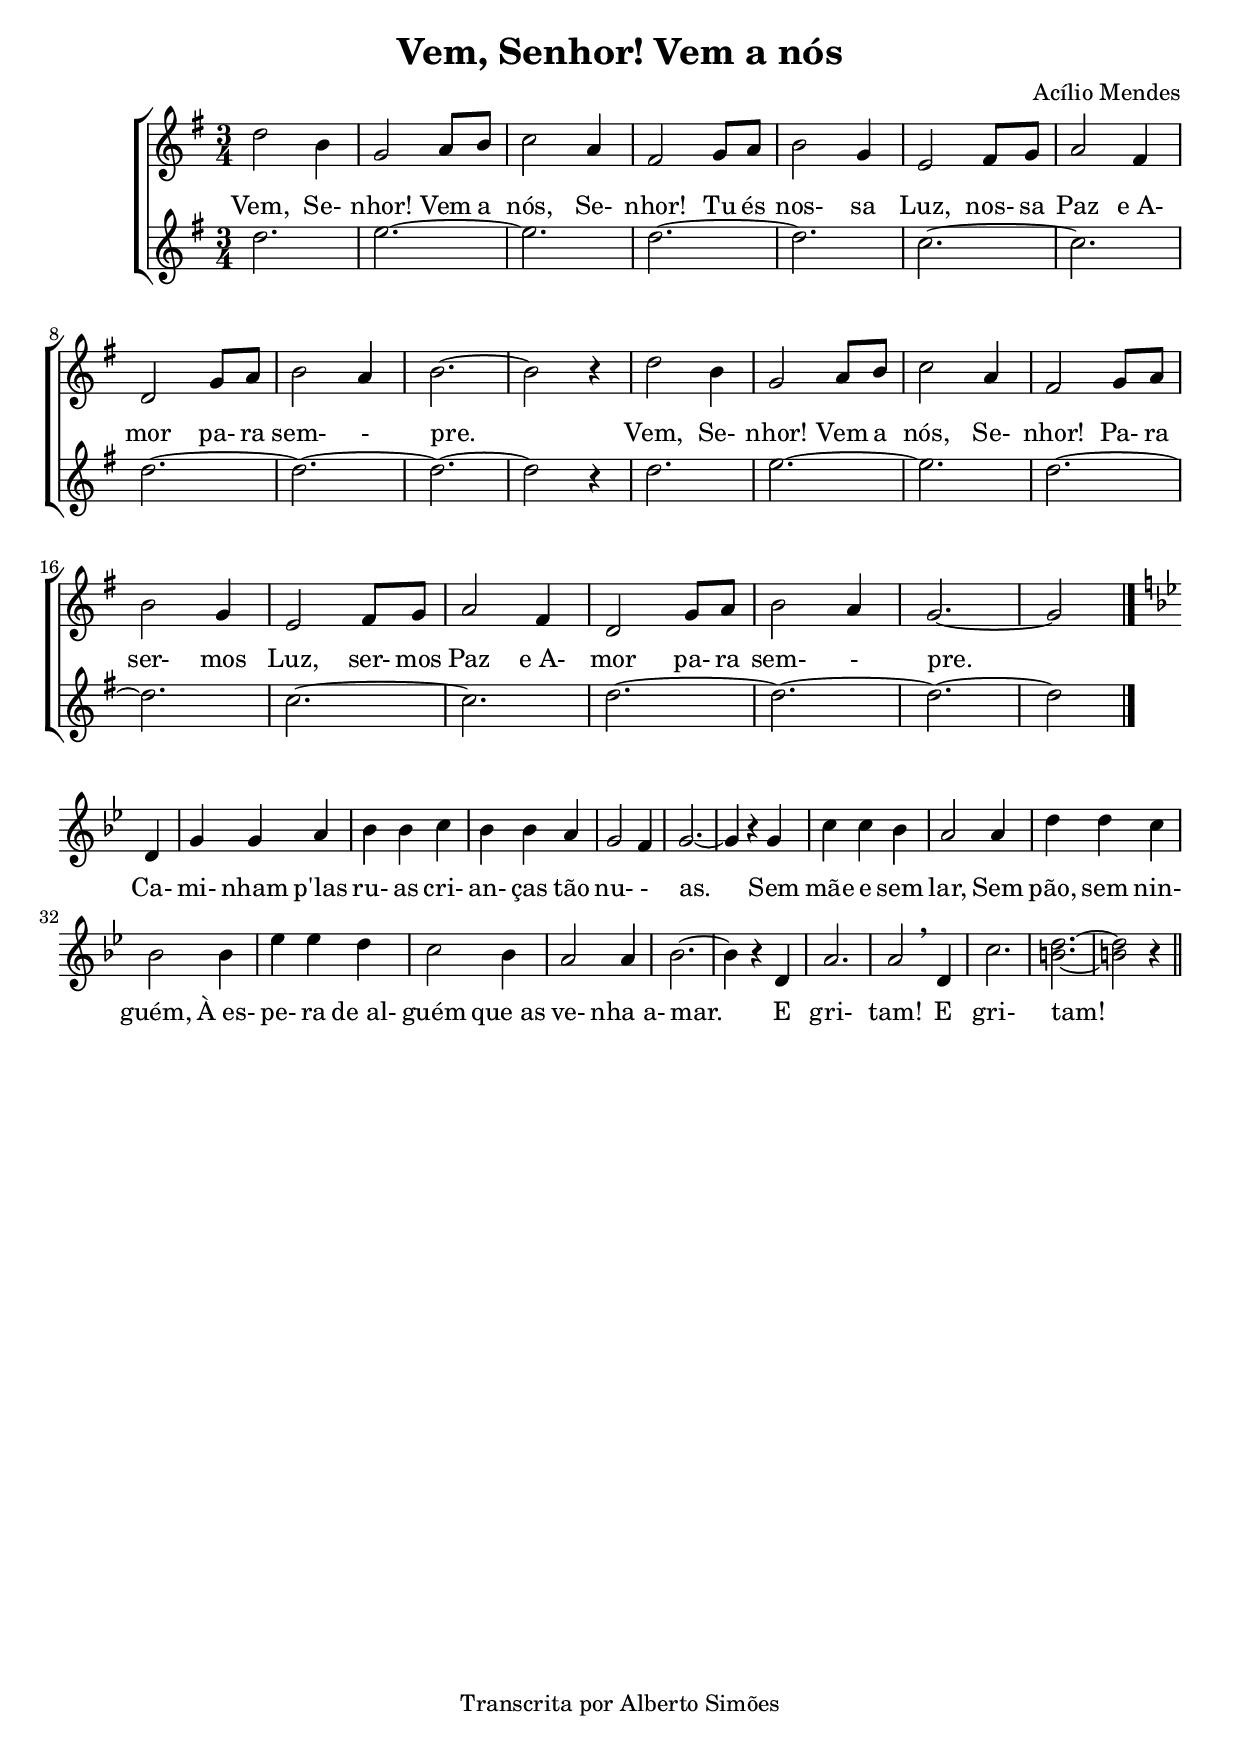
\version "2.14.0"

\header {
  title = "Vem, Senhor! Vem a nós"
  composer = "Acílio Mendes"
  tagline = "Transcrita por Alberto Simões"

  ocasioes = "advento"
  seccao   = "advento"

}

melody = \relative c'' {
  \key g \major
  \time 3/4

  d2 b4 | g2 a8[ b] | c2 a4 | fis2 g8[ a]| b2 g4 | e2 fis8[ g] | a2 fis4 | d2 g8[ a] |
  b2 a4 | b2. ~| b2 r4 | d2 b4 | g2 a8[ b] | c2 a4 | fis2 g8[ a] | b2 g4 | e2 fis8[ g] |a2 fis4|
  d2 g8[ a] | b2 a4 | g2. ~ 
  g2 \bar "|." \break

  \key bes \major
  d4 |
  g g a | bes bes c | bes bes a | g2 f4 | g2. ~
  g4 r g | c c bes| a2 a4| d d c | bes2 bes4 | ees4 ees d | c2 bes4 | a2 a4 |
  bes2. ~ bes4 r d, | a'2. | a2 \breathe d,4 | c'2. | <b d>2. ~ <b! d>2 r4 \bar "||"
}

baixo = \relative c'' {
  \key g \major \time 3/4
  d2. e2. ~ e2. d2. ~ d2. c2. ~ c2. d2. ~ d2. ~ d2. ~ d2 r4 d2. e2. ~ e2. 
  d2. ~ d2. c2. ~ c2. d2. ~ d2. ~ d2. ~ d2
}

text = \lyricmode {
  Vem, Se- nhor! Vem a nós, Se- nhor!
  Tu és nos- sa Luz, nos- sa Paz e_A- mor pa- ra sem- - pre.
  Vem, Se- nhor! Vem a nós, Se- nhor!
  Pa- ra ser- mos Luz, ser- mos Paz e_A- mor pa- ra sem- - pre.

  Ca- mi- nham p'las ru- as cri- an- ças tão nu- - as.
  Sem mãe e sem lar, Sem pão, sem nin- guém,
  À_es- pe- ra de_al- guém que_as ve- nha_a- mar.
  E gri- tam! E gri- tam!
}

\score {
  <<
    \new ChoirStaff <<
      \new Voice = "mel" \melody    
      \new Staff = bas << \new Voice \baixo >>
      \new Lyrics \with { alignAboveContext = "bas" } { \lyricsto mel \text }
    >>
  >>
  \layout {
    \context {
      \Staff \RemoveEmptyStaves 
      \override VerticalAxisGroup #'remove-first = ##t
    }
  }
  \midi {
    \context {
      \Score
      tempoWholesPerMinute = #(ly:make-moment 140 4)
    }
  }
}


